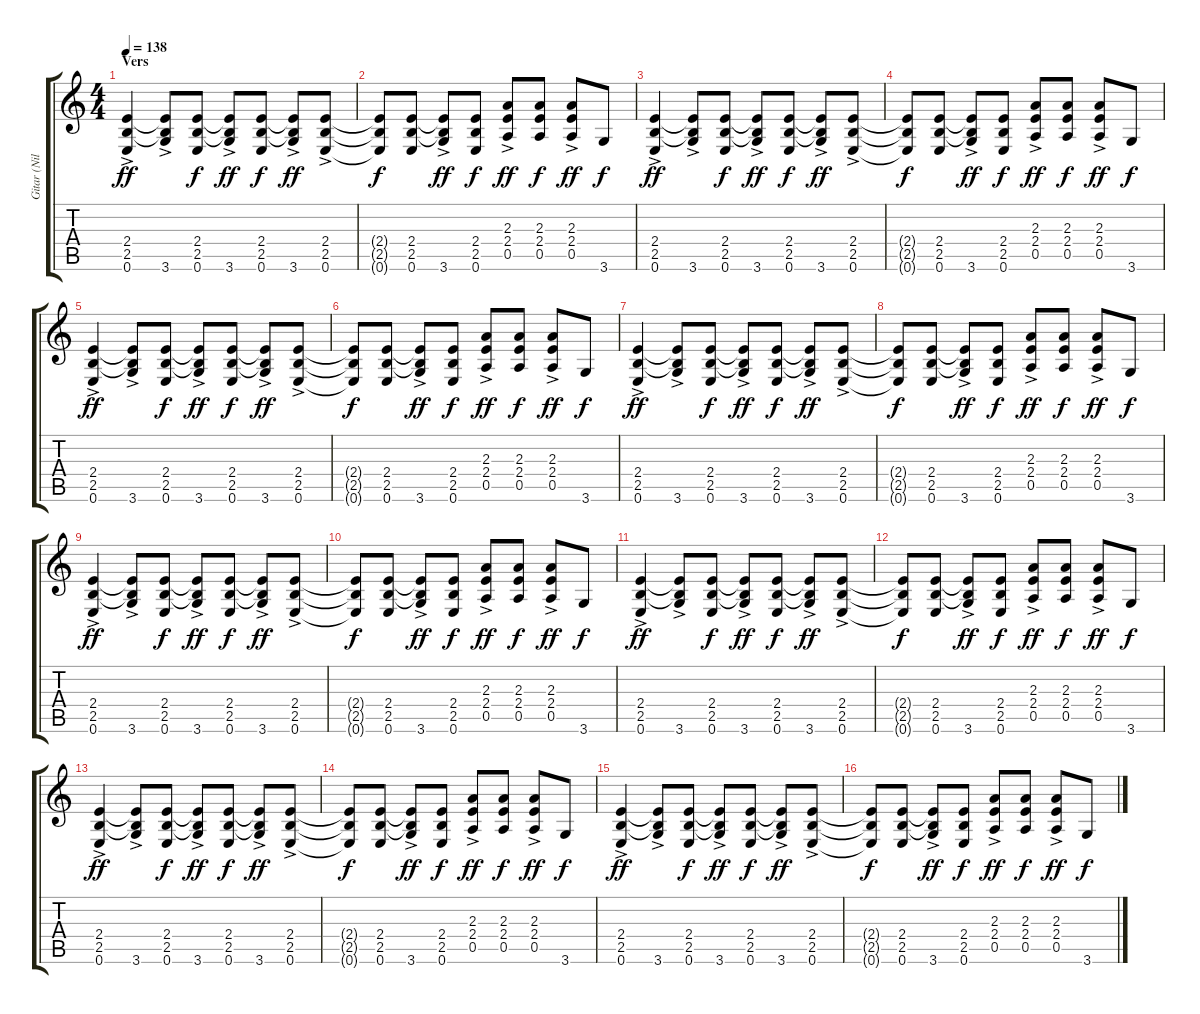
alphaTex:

\track ("Gitar (Nils Aune)" "Gitar (Nil") {instrument overdrivenguitar}
\staff {score tabs}
\tuning (E4 B3 G3 D3 A2 E2) {hide}
\ts (4 4)
\section ("" "Vers")
\tempo 138
\clef g2
\ks c
(2.4{ac} 2.5{ac} 0.6{ac}).4{dy ff} (2.4{t} 2.5{t} 3.6{ac}).8 (2.4 2.5 0.6).8{dy f} (2.4{t} 2.5{t} 3.6{ac}).8{dy ff} (2.4 2.5 0.6).8{dy f} (2.4{t} 2.5{t} 3.6{ac}).8{dy ff} (2.4{ac} 2.5{ac} 0.6{ac}).8 |
(2.4{t} 2.5{t} 0.6{t}).8{dy f} (2.4 2.5 0.6).8 (2.4{t} 2.5{t} 3.6{ac}).8{dy ff} (2.4 2.5 0.6).8{dy f} (2.3{ac} 2.4{ac} 0.5{ac}).8{dy ff} (2.3 2.4 0.5).8{dy f} (2.3 2.4 0.5{ac}).8{dy ff} 3.6.8{dy f} |
(2.4{ac} 2.5{ac} 0.6{ac}).4{dy ff} (2.4{t} 2.5{t} 3.6{ac}).8 (2.4 2.5 0.6).8{dy f} (2.4{t} 2.5{t} 3.6{ac}).8{dy ff} (2.4 2.5 0.6).8{dy f} (2.4{t} 2.5{t} 3.6{ac}).8{dy ff} (2.4{ac} 2.5{ac} 0.6{ac}).8 |
(2.4{t} 2.5{t} 0.6{t}).8{dy f} (2.4 2.5 0.6).8 (2.4{t} 2.5{t} 3.6{ac}).8{dy ff} (2.4 2.5 0.6).8{dy f} (2.3{ac} 2.4{ac} 0.5{ac}).8{dy ff} (2.3 2.4 0.5).8{dy f} (2.3 2.4 0.5{ac}).8{dy ff} 3.6.8{dy f} |
(2.4{ac} 2.5{ac} 0.6{ac}).4{dy ff} (2.4{t} 2.5{t} 3.6{ac}).8 (2.4 2.5 0.6).8{dy f} (2.4{t} 2.5{t} 3.6{ac}).8{dy ff} (2.4 2.5 0.6).8{dy f} (2.4{t} 2.5{t} 3.6{ac}).8{dy ff} (2.4{ac} 2.5{ac} 0.6{ac}).8 |
(2.4{t} 2.5{t} 0.6{t}).8{dy f} (2.4 2.5 0.6).8 (2.4{t} 2.5{t} 3.6{ac}).8{dy ff} (2.4 2.5 0.6).8{dy f} (2.3{ac} 2.4{ac} 0.5{ac}).8{dy ff} (2.3 2.4 0.5).8{dy f} (2.3 2.4 0.5{ac}).8{dy ff} 3.6.8{dy f} |
(2.4{ac} 2.5{ac} 0.6{ac}).4{dy ff} (2.4{t} 2.5{t} 3.6{ac}).8 (2.4 2.5 0.6).8{dy f} (2.4{t} 2.5{t} 3.6{ac}).8{dy ff} (2.4 2.5 0.6).8{dy f} (2.4{t} 2.5{t} 3.6{ac}).8{dy ff} (2.4{ac} 2.5{ac} 0.6{ac}).8 |
(2.4{t} 2.5{t} 0.6{t}).8{dy f} (2.4 2.5 0.6).8 (2.4{t} 2.5{t} 3.6{ac}).8{dy ff} (2.4 2.5 0.6).8{dy f} (2.3{ac} 2.4{ac} 0.5{ac}).8{dy ff} (2.3 2.4 0.5).8{dy f} (2.3 2.4 0.5{ac}).8{dy ff} 3.6.8{dy f} |
(2.4{ac} 2.5{ac} 0.6{ac}).4{dy ff} (2.4{t} 2.5{t} 3.6{ac}).8 (2.4 2.5 0.6).8{dy f} (2.4{t} 2.5{t} 3.6{ac}).8{dy ff} (2.4 2.5 0.6).8{dy f} (2.4{t} 2.5{t} 3.6{ac}).8{dy ff} (2.4{ac} 2.5{ac} 0.6{ac}).8 |
(2.4{t} 2.5{t} 0.6{t}).8{dy f} (2.4 2.5 0.6).8 (2.4{t} 2.5{t} 3.6{ac}).8{dy ff} (2.4 2.5 0.6).8{dy f} (2.3{ac} 2.4{ac} 0.5{ac}).8{dy ff} (2.3 2.4 0.5).8{dy f} (2.3 2.4 0.5{ac}).8{dy ff} 3.6.8{dy f} |
(2.4{ac} 2.5{ac} 0.6{ac}).4{dy ff} (2.4{t} 2.5{t} 3.6{ac}).8 (2.4 2.5 0.6).8{dy f} (2.4{t} 2.5{t} 3.6{ac}).8{dy ff} (2.4 2.5 0.6).8{dy f} (2.4{t} 2.5{t} 3.6{ac}).8{dy ff} (2.4{ac} 2.5{ac} 0.6{ac}).8 |
(2.4{t} 2.5{t} 0.6{t}).8{dy f} (2.4 2.5 0.6).8 (2.4{t} 2.5{t} 3.6{ac}).8{dy ff} (2.4 2.5 0.6).8{dy f} (2.3{ac} 2.4{ac} 0.5{ac}).8{dy ff} (2.3 2.4 0.5).8{dy f} (2.3 2.4 0.5{ac}).8{dy ff} 3.6.8{dy f} |
(2.4{ac} 2.5{ac} 0.6{ac}).4{dy ff} (2.4{t} 2.5{t} 3.6{ac}).8 (2.4 2.5 0.6).8{dy f} (2.4{t} 2.5{t} 3.6{ac}).8{dy ff} (2.4 2.5 0.6).8{dy f} (2.4{t} 2.5{t} 3.6{ac}).8{dy ff} (2.4{ac} 2.5{ac} 0.6{ac}).8 |
(2.4{t} 2.5{t} 0.6{t}).8{dy f} (2.4 2.5 0.6).8 (2.4{t} 2.5{t} 3.6{ac}).8{dy ff} (2.4 2.5 0.6).8{dy f} (2.3{ac} 2.4{ac} 0.5{ac}).8{dy ff} (2.3 2.4 0.5).8{dy f} (2.3 2.4 0.5{ac}).8{dy ff} 3.6.8{dy f} |
(2.4{ac} 2.5{ac} 0.6{ac}).4{dy ff} (2.4{t} 2.5{t} 3.6{ac}).8 (2.4 2.5 0.6).8{dy f} (2.4{t} 2.5{t} 3.6{ac}).8{dy ff} (2.4 2.5 0.6).8{dy f} (2.4{t} 2.5{t} 3.6{ac}).8{dy ff} (2.4{ac} 2.5{ac} 0.6{ac}).8 |
(2.4{t} 2.5{t} 0.6{t}).8{dy f} (2.4 2.5 0.6).8 (2.4{t} 2.5{t} 3.6{ac}).8{dy ff} (2.4 2.5 0.6).8{dy f} (2.3{ac} 2.4{ac} 0.5{ac}).8{dy ff} (2.3 2.4 0.5).8{dy f} (2.3 2.4 0.5{ac}).8{dy ff} 3.6.8{dy f}
